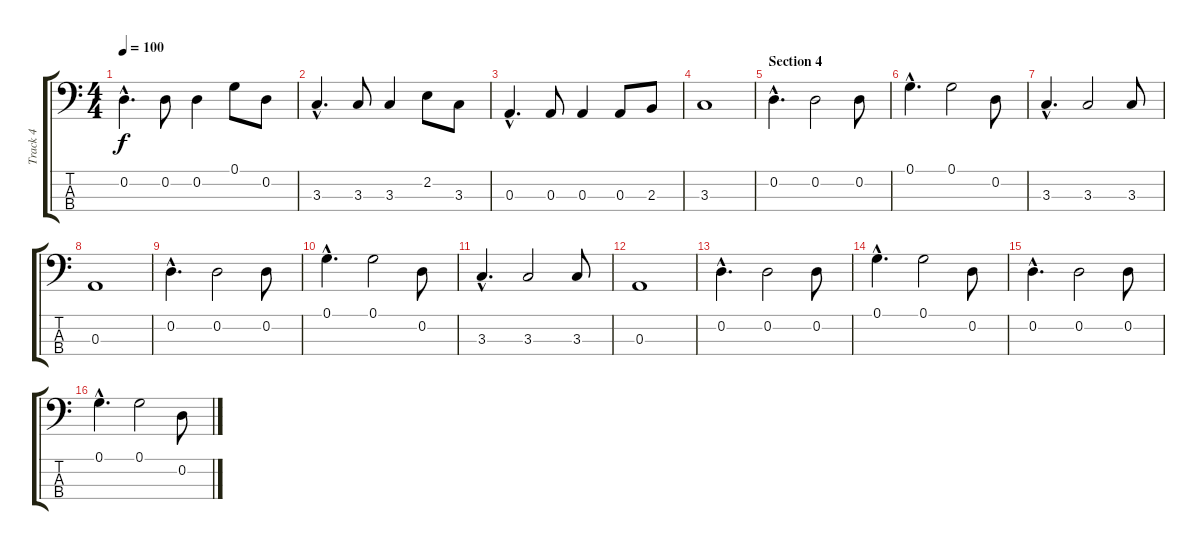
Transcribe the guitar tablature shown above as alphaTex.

\track ("Track 4" "Track 4") {instrument electricbassfinger}
\staff {score tabs}
\tuning (G2 D2 A1 E1) {hide}
\ts (4 4)
\tempo 100
\clef f4
\ks c
0.2{hac}.4{d dy f} 0.2.8 0.2.4 0.1.8 0.2.8 |
3.3{hac}.4{d} 3.3.8 3.3.4 2.2.8 3.3.8 |
0.3{hac}.4{d} 0.3.8 0.3.4 0.3.8 2.3.8 |
3.3.1 |
\section ("" "Section 4")
0.2{hac}.4{d} 0.2.2 0.2.8 |
0.1{hac}.4{d} 0.1.2 0.2.8 |
3.3{hac}.4{d} 3.3.2 3.3.8 |
0.3.1 |
0.2{hac}.4{d} 0.2.2 0.2.8 |
0.1{hac}.4{d} 0.1.2 0.2.8 |
3.3{hac}.4{d} 3.3.2 3.3.8 |
0.3.1 |
0.2{hac}.4{d} 0.2.2 0.2.8 |
0.1{hac}.4{d} 0.1.2 0.2.8 |
0.2{hac}.4{d} 0.2.2 0.2.8 |
0.1{hac}.4{d} 0.1.2 0.2.8
